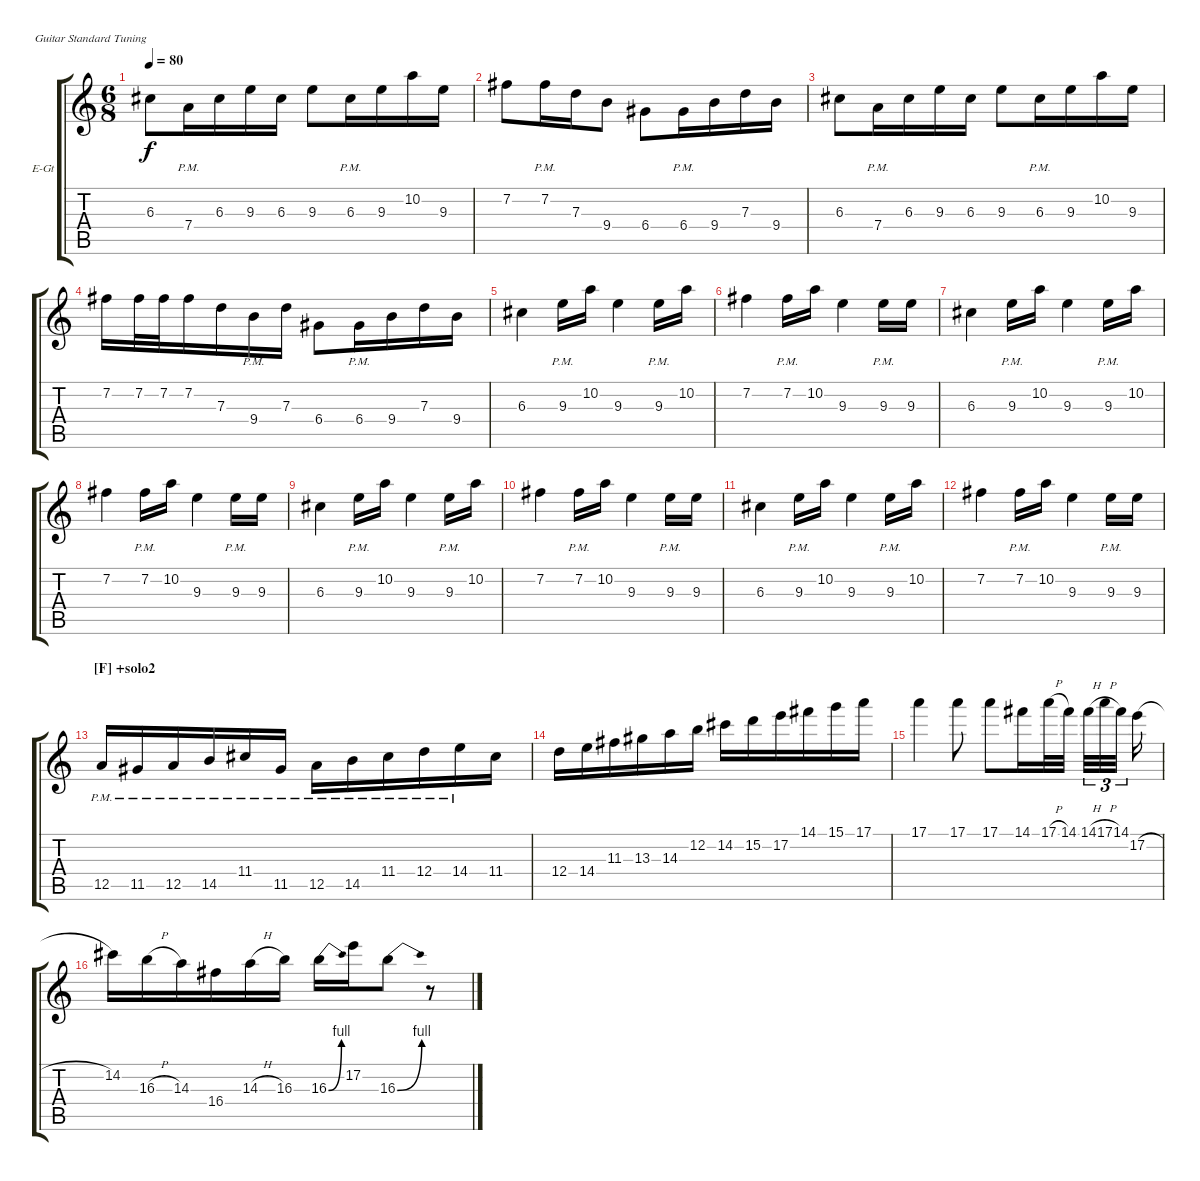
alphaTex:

\defaultSystemsLayout 4
\bracketExtendMode groupsimilarinstruments
\firstSystemTrackNameOrientation horizontal
\otherSystemsTrackNameOrientation horizontal
\track ("Hammett" "E-Gt") {instrument distortionguitar}
\staff {score tabs}
\tuning (E4 B3 G3 D3 A2 E2)
\ts (6 8)
\tempo 80
\clef g2
\ks c
6.3.8{dy f} 7.4{pm}.16 6.3.16 9.3.16 6.3.16 9.3.8 6.3{pm}.16 9.3.16 10.2.16 9.3.16 |
7.2.8 7.2{pm}.16 7.3.16 9.4.8 6.4.8 6.4{pm}.16 9.4.16 7.3.16 9.4.16 |
6.3.8 7.4{pm}.16 6.3.16 9.3.16 6.3.16 9.3.8 6.3{pm}.16 9.3.16 10.2.16 9.3.16 |
7.2.16 7.2.32 7.2.32 7.2.16 7.3.16 9.4{pm}.16 7.3.16 6.4.8 6.4{pm}.16 9.4.16 7.3.16 9.4.16 |
6.3.4 9.3{pm}.16 10.2.16 9.3.4 9.3{pm}.16 10.2.16 |
7.2.4 7.2{pm}.16 10.2.16 9.3.4 9.3{pm}.16 9.3.16 |
6.3.4 9.3{pm}.16 10.2.16 9.3.4 9.3{pm}.16 10.2.16 |
7.2.4 7.2{pm}.16 10.2.16 9.3.4 9.3{pm}.16 9.3.16 |
6.3.4 9.3{pm}.16 10.2.16 9.3.4 9.3{pm}.16 10.2.16 |
7.2.4 7.2{pm}.16 10.2.16 9.3.4 9.3{pm}.16 9.3.16 |
6.3.4 9.3{pm}.16 10.2.16 9.3.4 9.3{pm}.16 10.2.16 |
7.2.4 7.2{pm}.16 10.2.16 9.3.4 9.3{pm}.16 9.3.16 |
\section ("F" "+solo2")
12.5{pm}.16 11.5{pm}.16 12.5{pm}.16 14.5{pm}.16 11.4{pm}.16 11.5{pm}.16 12.5{pm}.16 14.5{pm}.16 11.4{pm}.16 12.4{pm}.16 14.4{pm}.16 11.4.16 |
12.4.16 14.4.16 11.3.16 13.3.16 14.3.16 12.2.16 14.2.16 15.2.16 17.2.16 14.1.16 15.1.16 17.1.16 |
17.1.4 17.1.8 17.1.8 14.1.16 17.1{h}.32 14.1.32 14.1{h}.32{tu (3 2)} 17.1{h}.32{tu (3 2)} 14.1.32{tu (3 2)} 17.2{h}.16 |
14.2.16 16.3{h}.16 14.3.16 16.4.16 14.3{h}.16 16.3.16 16.3{be (bend 0 0 60 4)}.16 17.2.16 16.3{be (bend 0 0 60 4)}.8 r.8
